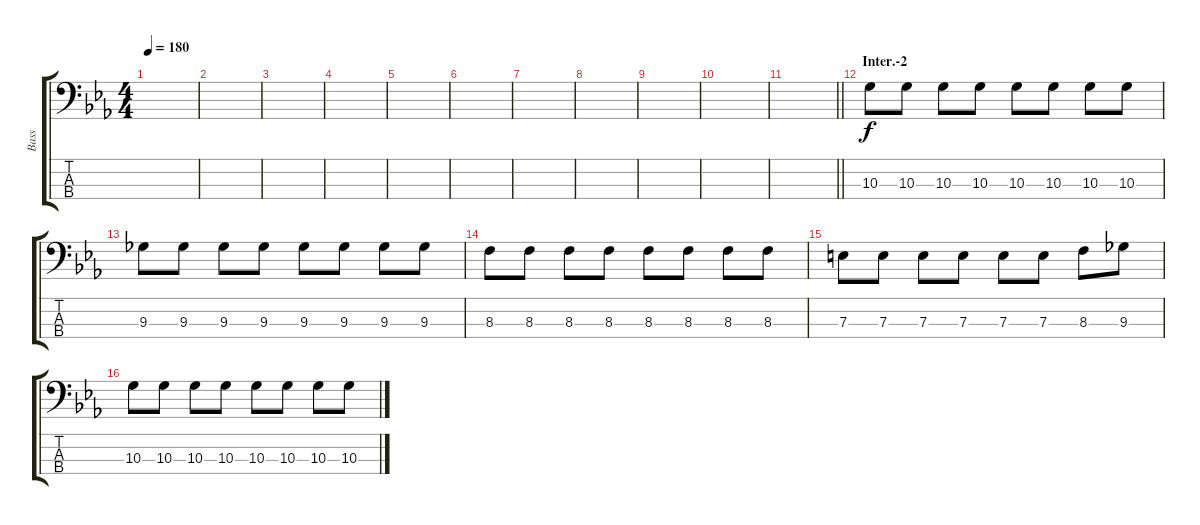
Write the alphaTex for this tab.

\track ("Bass" "Bass") {instrument electricbassfinger}
\staff {score tabs}
\tuning (G2 D2 A1 E1) {hide}
\ts (4 4)
\tempo 180
\clef f4
\ks cminor
|
|
|
|
|
|
|
|
|
|
\barLineRight lightlight
|
\section ("" "Inter.-2")
10.3.8 10.3.8 10.3.8 10.3.8 10.3.8 10.3.8 10.3.8 10.3.8 |
9.3.8 9.3.8 9.3.8 9.3.8 9.3.8 9.3.8 9.3.8 9.3.8 |
8.3.8 8.3.8 8.3.8 8.3.8 8.3.8 8.3.8 8.3.8 8.3.8 |
7.3.8 7.3.8 7.3.8 7.3.8 7.3.8 7.3.8 8.3.8 9.3.8 |
10.3.8 10.3.8 10.3.8 10.3.8 10.3.8 10.3.8 10.3.8 10.3.8
